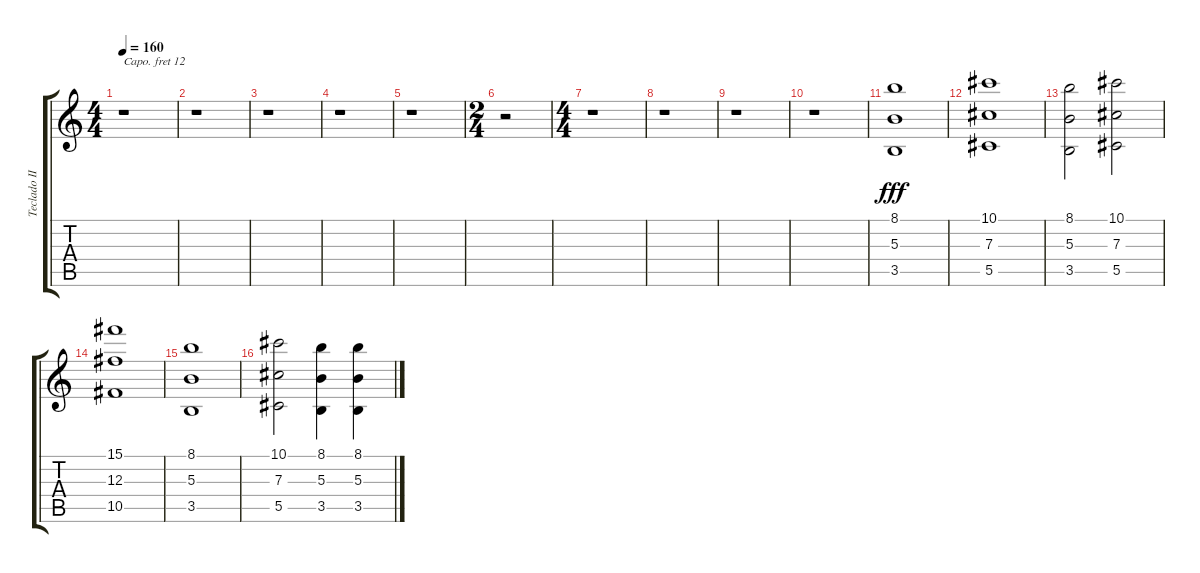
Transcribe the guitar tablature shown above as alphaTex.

\track ("Teclado II" "Teclado II") {instrument stringensemble1}
\staff {score tabs}
\capo 12
\tuning (Eb4 Bb3 Gb3 Db3 Ab2 Eb2) {hide}
\ts (4 4)
\tempo 160
\clef g2
\ks c
r.1{dy f} |
r.1 |
r.1 |
r.1 |
r.1 |
\ts (2 4)
r.2 |
\ts (4 4)
r.1 |
r.1 |
r.1 |
r.1{volume 7} |
(8.1 5.3 3.5).1{dy fff} |
(10.1 7.3 5.5).1 |
(8.1 5.3 3.5).2 (10.1 7.3 5.5).2 |
(15.1 12.3 10.5).1 |
(8.1 5.3 3.5).1 |
(10.1 7.3 5.5).2 (8.1 5.3 3.5).4 (8.1 5.3 3.5).4
